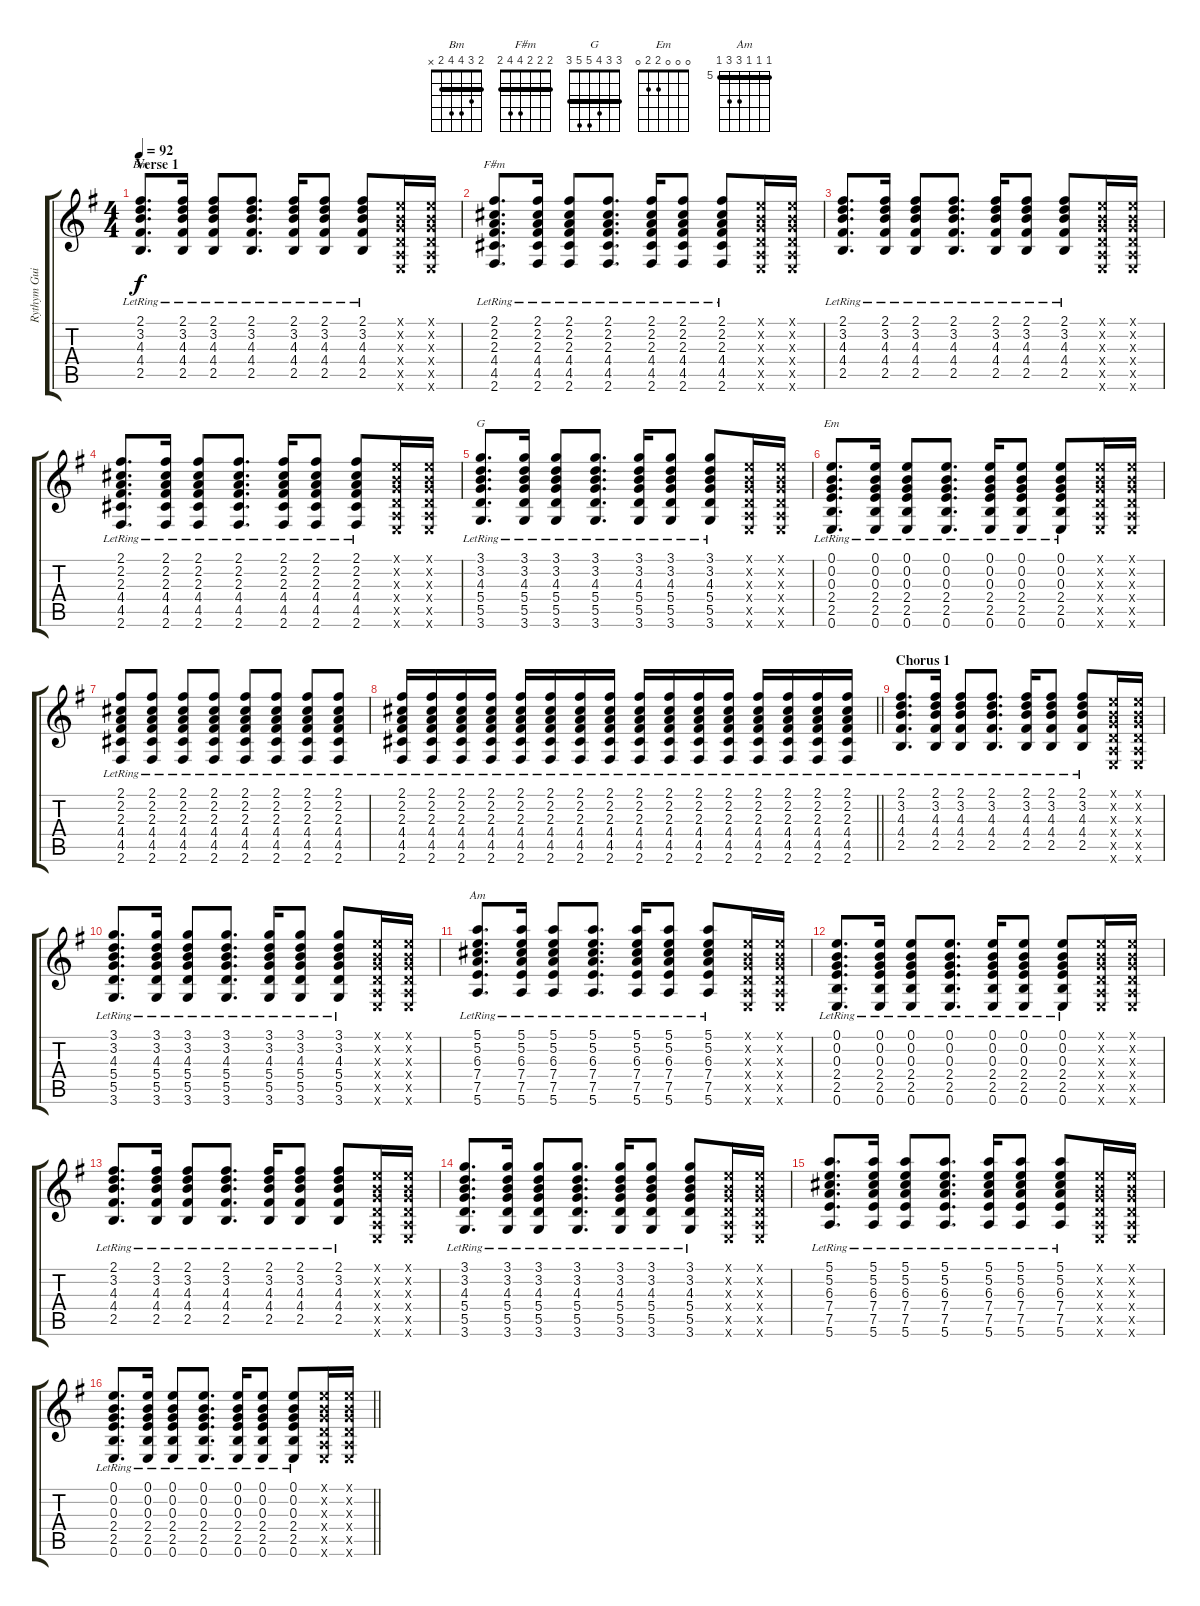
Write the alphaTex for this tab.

\track ("Rythym Guitar" "Rythym Gui") {instrument acousticguitarsteel}
\staff {score tabs}
\tuning (E4 B3 G3 D3 A2 E2) {hide}
\chord ("Bm" 2 3 4 4 2 x) {barre 2}
\chord ("F#m" 2 2 2 4 4 2) {barre 2}
\chord ("G" 3 3 4 5 5 3) {barre 3}
\chord ("Em" 0 0 0 2 2 0)
\chord ("Am" 5 5 5 7 7 5) {firstfret 5 barre 5}
\ts (4 4)
\section ("" "Verse 1")
\tempo 92
\clef g2
\ks eminor
(2.1{lr} 3.2{lr} 4.3{lr} 4.4{lr} 2.5{lr}).8{d ch "Bm" dy f} (2.1{lr} 3.2{lr} 4.3{lr} 4.4{lr} 2.5{lr}).16 (2.1{lr} 3.2{lr} 4.3{lr} 4.4{lr} 2.5{lr}).8 (2.1{lr} 3.2{lr} 4.3{lr} 4.4{lr} 2.5{lr}).8{d} (2.1{lr} 3.2{lr} 4.3{lr} 4.4{lr} 2.5{lr}).16 (2.1{lr} 3.2{lr} 4.3{lr} 4.4{lr} 2.5{lr}).8 (2.1{lr} 3.2{lr} 4.3{lr} 4.4{lr} 2.5{lr}).8 (0.1{x} 0.2{x} 0.3{x} 0.4{x} 0.5{x} 0.6{x}).16 (0.1{x} 0.2{x} 0.3{x} 0.4{x} 0.5{x} 0.6{x}).16 |
(2.1{lr} 2.2{lr} 2.3{lr} 4.4{lr} 4.5{lr} 2.6{lr}).8{d ch "F#m"} (2.1{lr} 2.2{lr} 2.3{lr} 4.4{lr} 4.5{lr} 2.6{lr}).16 (2.1{lr} 2.2{lr} 2.3{lr} 4.4{lr} 4.5{lr} 2.6{lr}).8 (2.1{lr} 2.2{lr} 2.3{lr} 4.4{lr} 4.5{lr} 2.6{lr}).8{d} (2.1{lr} 2.2{lr} 2.3{lr} 4.4{lr} 4.5{lr} 2.6{lr}).16 (2.1{lr} 2.2{lr} 2.3{lr} 4.4{lr} 4.5{lr} 2.6{lr}).8 (2.1{lr} 2.2{lr} 2.3{lr} 4.4{lr} 4.5{lr} 2.6{lr}).8 (0.1{x} 0.2{x} 0.3{x} 0.4{x} 0.5{x} 0.6{x}).16 (0.1{x} 0.2{x} 0.3{x} 0.4{x} 0.5{x} 0.6{x}).16 |
(2.1{lr} 3.2{lr} 4.3{lr} 4.4{lr} 2.5{lr}).8{d} (2.1{lr} 3.2{lr} 4.3{lr} 4.4{lr} 2.5{lr}).16 (2.1{lr} 3.2{lr} 4.3{lr} 4.4{lr} 2.5{lr}).8 (2.1{lr} 3.2{lr} 4.3{lr} 4.4{lr} 2.5{lr}).8{d} (2.1{lr} 3.2{lr} 4.3{lr} 4.4{lr} 2.5{lr}).16 (2.1{lr} 3.2{lr} 4.3{lr} 4.4{lr} 2.5{lr}).8 (2.1{lr} 3.2{lr} 4.3{lr} 4.4{lr} 2.5{lr}).8 (0.1{x} 0.2{x} 0.3{x} 0.4{x} 0.5{x} 0.6{x}).16 (0.1{x} 0.2{x} 0.3{x} 0.4{x} 0.5{x} 0.6{x}).16 |
(2.1{lr} 2.2{lr} 2.3{lr} 4.4{lr} 4.5{lr} 2.6{lr}).8{d} (2.1{lr} 2.2{lr} 2.3{lr} 4.4{lr} 4.5{lr} 2.6{lr}).16 (2.1{lr} 2.2{lr} 2.3{lr} 4.4{lr} 4.5{lr} 2.6{lr}).8 (2.1{lr} 2.2{lr} 2.3{lr} 4.4{lr} 4.5{lr} 2.6{lr}).8{d} (2.1{lr} 2.2{lr} 2.3{lr} 4.4{lr} 4.5{lr} 2.6{lr}).16 (2.1{lr} 2.2{lr} 2.3{lr} 4.4{lr} 4.5{lr} 2.6{lr}).8 (2.1{lr} 2.2{lr} 2.3{lr} 4.4{lr} 4.5{lr} 2.6{lr}).8 (0.1{x} 0.2{x} 0.3{x} 0.4{x} 0.5{x} 0.6{x}).16 (0.1{x} 0.2{x} 0.3{x} 0.4{x} 0.5{x} 0.6{x}).16 |
(3.1{lr} 3.2{lr} 4.3{lr} 5.4{lr} 5.5{lr} 3.6{lr}).8{d ch "G"} (3.1{lr} 3.2{lr} 4.3{lr} 5.4{lr} 5.5{lr} 3.6{lr}).16 (3.1{lr} 3.2{lr} 4.3{lr} 5.4{lr} 5.5{lr} 3.6{lr}).8 (3.1{lr} 3.2{lr} 4.3{lr} 5.4{lr} 5.5{lr} 3.6{lr}).8{d} (3.1{lr} 3.2{lr} 4.3{lr} 5.4{lr} 5.5{lr} 3.6{lr}).16 (3.1{lr} 3.2{lr} 4.3{lr} 5.4{lr} 5.5{lr} 3.6{lr}).8 (3.1{lr} 3.2{lr} 4.3{lr} 5.4{lr} 5.5{lr} 3.6{lr}).8 (0.1{x} 0.2{x} 0.3{x} 0.4{x} 0.5{x} 0.6{x}).16 (0.1{x} 0.2{x} 0.3{x} 0.4{x} 0.5{x} 0.6{x}).16 |
(0.1{lr} 0.2{lr} 0.3{lr} 2.4{lr} 2.5{lr} 0.6{lr}).8{d ch "Em"} (0.1{lr} 0.2{lr} 0.3{lr} 2.4{lr} 2.5{lr} 0.6{lr}).16 (0.1{lr} 0.2{lr} 0.3{lr} 2.4{lr} 2.5{lr} 0.6{lr}).8 (0.1{lr} 0.2{lr} 0.3{lr} 2.4{lr} 2.5{lr} 0.6{lr}).8{d} (0.1{lr} 0.2{lr} 0.3{lr} 2.4{lr} 2.5{lr} 0.6{lr}).16 (0.1{lr} 0.2{lr} 0.3{lr} 2.4{lr} 2.5{lr} 0.6{lr}).8 (0.1{lr} 0.2{lr} 0.3{lr} 2.4{lr} 2.5{lr} 0.6{lr}).8 (0.1{x} 0.2{x} 0.3{x} 0.4{x} 0.5{x} 0.6{x}).16 (0.1{x} 0.2{x} 0.3{x} 0.4{x} 0.5{x} 0.6{x}).16 |
(2.1{lr} 2.2{lr} 2.3{lr} 4.4{lr} 4.5{lr} 2.6{lr}).8 (2.1{lr} 2.2{lr} 2.3{lr} 4.4{lr} 4.5{lr} 2.6{lr}).8 (2.1{lr} 2.2{lr} 2.3{lr} 4.4{lr} 4.5{lr} 2.6{lr}).8 (2.1{lr} 2.2{lr} 2.3{lr} 4.4{lr} 4.5{lr} 2.6{lr}).8 (2.1{lr} 2.2{lr} 2.3{lr} 4.4{lr} 4.5{lr} 2.6{lr}).8 (2.1{lr} 2.2{lr} 2.3{lr} 4.4{lr} 4.5{lr} 2.6{lr}).8 (2.1{lr} 2.2{lr} 2.3{lr} 4.4{lr} 4.5{lr} 2.6{lr}).8 (2.1{lr} 2.2{lr} 2.3{lr} 4.4{lr} 4.5{lr} 2.6{lr}).8 |
\barLineRight lightlight
(2.1{lr} 2.2{lr} 2.3{lr} 4.4{lr} 4.5{lr} 2.6{lr}).16 (2.1{lr} 2.2{lr} 2.3{lr} 4.4{lr} 4.5{lr} 2.6{lr}).16 (2.1{lr} 2.2{lr} 2.3{lr} 4.4{lr} 4.5{lr} 2.6{lr}).16 (2.1{lr} 2.2{lr} 2.3{lr} 4.4{lr} 4.5{lr} 2.6{lr}).16 (2.1{lr} 2.2{lr} 2.3{lr} 4.4{lr} 4.5{lr} 2.6{lr}).16 (2.1{lr} 2.2{lr} 2.3{lr} 4.4{lr} 4.5{lr} 2.6{lr}).16 (2.1{lr} 2.2{lr} 2.3{lr} 4.4{lr} 4.5{lr} 2.6{lr}).16 (2.1{lr} 2.2{lr} 2.3{lr} 4.4{lr} 4.5{lr} 2.6{lr}).16 (2.1{lr} 2.2{lr} 2.3{lr} 4.4{lr} 4.5{lr} 2.6{lr}).16 (2.1{lr} 2.2{lr} 2.3{lr} 4.4{lr} 4.5{lr} 2.6{lr}).16 (2.1{lr} 2.2{lr} 2.3{lr} 4.4{lr} 4.5{lr} 2.6{lr}).16 (2.1{lr} 2.2{lr} 2.3{lr} 4.4{lr} 4.5{lr} 2.6{lr}).16 (2.1{lr} 2.2{lr} 2.3{lr} 4.4{lr} 4.5{lr} 2.6{lr}).16 (2.1{lr} 2.2{lr} 2.3{lr} 4.4{lr} 4.5{lr} 2.6{lr}).16 (2.1{lr} 2.2{lr} 2.3{lr} 4.4{lr} 4.5{lr} 2.6{lr}).16 (2.1{lr} 2.2{lr} 2.3{lr} 4.4{lr} 4.5{lr} 2.6{lr}).16 |
\section ("" "Chorus 1")
(2.1{lr} 3.2{lr} 4.3{lr} 4.4{lr} 2.5{lr}).8{d} (2.1{lr} 3.2{lr} 4.3{lr} 4.4{lr} 2.5{lr}).16 (2.1{lr} 3.2{lr} 4.3{lr} 4.4{lr} 2.5{lr}).8 (2.1{lr} 3.2{lr} 4.3{lr} 4.4{lr} 2.5{lr}).8{d} (2.1{lr} 3.2{lr} 4.3{lr} 4.4{lr} 2.5{lr}).16 (2.1{lr} 3.2{lr} 4.3{lr} 4.4{lr} 2.5{lr}).8 (2.1{lr} 3.2{lr} 4.3{lr} 4.4{lr} 2.5{lr}).8 (0.1{x} 0.2{x} 0.3{x} 0.4{x} 0.5{x} 0.6{x}).16 (0.1{x} 0.2{x} 0.3{x} 0.4{x} 0.5{x} 0.6{x}).16 |
(3.1{lr} 3.2{lr} 4.3{lr} 5.4{lr} 5.5{lr} 3.6{lr}).8{d} (3.1{lr} 3.2{lr} 4.3{lr} 5.4{lr} 5.5{lr} 3.6{lr}).16 (3.1{lr} 3.2{lr} 4.3{lr} 5.4{lr} 5.5{lr} 3.6{lr}).8 (3.1{lr} 3.2{lr} 4.3{lr} 5.4{lr} 5.5{lr} 3.6{lr}).8{d} (3.1{lr} 3.2{lr} 4.3{lr} 5.4{lr} 5.5{lr} 3.6{lr}).16 (3.1{lr} 3.2{lr} 4.3{lr} 5.4{lr} 5.5{lr} 3.6{lr}).8 (3.1{lr} 3.2{lr} 4.3{lr} 5.4{lr} 5.5{lr} 3.6{lr}).8 (0.1{x} 0.2{x} 0.3{x} 0.4{x} 0.5{x} 0.6{x}).16 (0.1{x} 0.2{x} 0.3{x} 0.4{x} 0.5{x} 0.6{x}).16 |
(5.1{lr} 5.2{lr} 6.3{lr} 7.4{lr} 7.5{lr} 5.6{lr}).8{d ch "Am"} (5.1{lr} 5.2{lr} 6.3{lr} 7.4{lr} 7.5{lr} 5.6{lr}).16 (5.1{lr} 5.2{lr} 6.3{lr} 7.4{lr} 7.5{lr} 5.6{lr}).8 (5.1{lr} 5.2{lr} 6.3{lr} 7.4{lr} 7.5{lr} 5.6{lr}).8{d} (5.1{lr} 5.2{lr} 6.3{lr} 7.4{lr} 7.5{lr} 5.6{lr}).16 (5.1{lr} 5.2{lr} 6.3{lr} 7.4{lr} 7.5{lr} 5.6{lr}).8 (5.1{lr} 5.2{lr} 6.3{lr} 7.4{lr} 7.5{lr} 5.6{lr}).8 (0.1{x} 0.2{x} 0.3{x} 0.4{x} 0.5{x} 0.6{x}).16 (0.1{x} 0.2{x} 0.3{x} 0.4{x} 0.5{x} 0.6{x}).16 |
(0.1{lr} 0.2{lr} 0.3{lr} 2.4{lr} 2.5{lr} 0.6{lr}).8{d} (0.1{lr} 0.2{lr} 0.3{lr} 2.4{lr} 2.5{lr} 0.6{lr}).16 (0.1{lr} 0.2{lr} 0.3{lr} 2.4{lr} 2.5{lr} 0.6{lr}).8 (0.1{lr} 0.2{lr} 0.3{lr} 2.4{lr} 2.5{lr} 0.6{lr}).8{d} (0.1{lr} 0.2{lr} 0.3{lr} 2.4{lr} 2.5{lr} 0.6{lr}).16 (0.1{lr} 0.2{lr} 0.3{lr} 2.4{lr} 2.5{lr} 0.6{lr}).8 (0.1{lr} 0.2{lr} 0.3{lr} 2.4{lr} 2.5{lr} 0.6{lr}).8 (0.1{x} 0.2{x} 0.3{x} 0.4{x} 0.5{x} 0.6{x}).16 (0.1{x} 0.2{x} 0.3{x} 0.4{x} 0.5{x} 0.6{x}).16 |
(2.1{lr} 3.2{lr} 4.3{lr} 4.4{lr} 2.5{lr}).8{d} (2.1{lr} 3.2{lr} 4.3{lr} 4.4{lr} 2.5{lr}).16 (2.1{lr} 3.2{lr} 4.3{lr} 4.4{lr} 2.5{lr}).8 (2.1{lr} 3.2{lr} 4.3{lr} 4.4{lr} 2.5{lr}).8{d} (2.1{lr} 3.2{lr} 4.3{lr} 4.4{lr} 2.5{lr}).16 (2.1{lr} 3.2{lr} 4.3{lr} 4.4{lr} 2.5{lr}).8 (2.1{lr} 3.2{lr} 4.3{lr} 4.4{lr} 2.5{lr}).8 (0.1{x} 0.2{x} 0.3{x} 0.4{x} 0.5{x} 0.6{x}).16 (0.1{x} 0.2{x} 0.3{x} 0.4{x} 0.5{x} 0.6{x}).16 |
(3.1{lr} 3.2{lr} 4.3{lr} 5.4{lr} 5.5{lr} 3.6{lr}).8{d} (3.1{lr} 3.2{lr} 4.3{lr} 5.4{lr} 5.5{lr} 3.6{lr}).16 (3.1{lr} 3.2{lr} 4.3{lr} 5.4{lr} 5.5{lr} 3.6{lr}).8 (3.1{lr} 3.2{lr} 4.3{lr} 5.4{lr} 5.5{lr} 3.6{lr}).8{d} (3.1{lr} 3.2{lr} 4.3{lr} 5.4{lr} 5.5{lr} 3.6{lr}).16 (3.1{lr} 3.2{lr} 4.3{lr} 5.4{lr} 5.5{lr} 3.6{lr}).8 (3.1{lr} 3.2{lr} 4.3{lr} 5.4{lr} 5.5{lr} 3.6{lr}).8 (0.1{x} 0.2{x} 0.3{x} 0.4{x} 0.5{x} 0.6{x}).16 (0.1{x} 0.2{x} 0.3{x} 0.4{x} 0.5{x} 0.6{x}).16 |
(5.1{lr} 5.2{lr} 6.3{lr} 7.4{lr} 7.5{lr} 5.6{lr}).8{d} (5.1{lr} 5.2{lr} 6.3{lr} 7.4{lr} 7.5{lr} 5.6{lr}).16 (5.1{lr} 5.2{lr} 6.3{lr} 7.4{lr} 7.5{lr} 5.6{lr}).8 (5.1{lr} 5.2{lr} 6.3{lr} 7.4{lr} 7.5{lr} 5.6{lr}).8{d} (5.1{lr} 5.2{lr} 6.3{lr} 7.4{lr} 7.5{lr} 5.6{lr}).16 (5.1{lr} 5.2{lr} 6.3{lr} 7.4{lr} 7.5{lr} 5.6{lr}).8 (5.1{lr} 5.2{lr} 6.3{lr} 7.4{lr} 7.5{lr} 5.6{lr}).8 (0.1{x} 0.2{x} 0.3{x} 0.4{x} 0.5{x} 0.6{x}).16 (0.1{x} 0.2{x} 0.3{x} 0.4{x} 0.5{x} 0.6{x}).16 |
\barLineRight lightlight
(0.1{lr} 0.2{lr} 0.3{lr} 2.4{lr} 2.5{lr} 0.6{lr}).8{d} (0.1{lr} 0.2{lr} 0.3{lr} 2.4{lr} 2.5{lr} 0.6{lr}).16 (0.1{lr} 0.2{lr} 0.3{lr} 2.4{lr} 2.5{lr} 0.6{lr}).8 (0.1{lr} 0.2{lr} 0.3{lr} 2.4{lr} 2.5{lr} 0.6{lr}).8{d} (0.1{lr} 0.2{lr} 0.3{lr} 2.4{lr} 2.5{lr} 0.6{lr}).16 (0.1{lr} 0.2{lr} 0.3{lr} 2.4{lr} 2.5{lr} 0.6{lr}).8 (0.1{lr} 0.2{lr} 0.3{lr} 2.4{lr} 2.5{lr} 0.6{lr}).8 (0.1{x} 0.2{x} 0.3{x} 0.4{x} 0.5{x} 0.6{x}).16 (0.1{x} 0.2{x} 0.3{x} 0.4{x} 0.5{x} 0.6{x}).16
